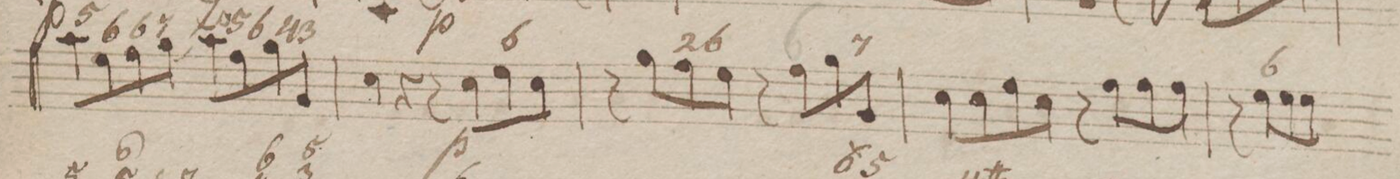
**kern	**fba	**dynam
*I"Organ.	*	*
*clefF4	*	*
*k[b-e-a-]	*	*
*met(c)	*	*
*M4/4	*	*
8c\L	5	.
8G\	6	.
8A-\	6	.
8B-\J	7	.
8c\L	5	.
8A-\	6	.
8B-\	4	.
8BB-/J	3	.
=20	=20	=20
4E-\	.	.
4r	.	.
8r	.	.
8E-\L	.	p
8G\	6	.
8E-\J	.	.
=21	=21	=21
8r	.	.
8B-\L	.	.
8A-\	2	.
8G\J	6	.
8r	.	.
8A-\L	.	.
8B-\	7	.
8BB-/J	.	.
=22	=22	=22
8E-\L	.	.
8E-\	.	.
8G\	.	.
8E-\J	.	.
8r	.	.
8A-\L	.	.
8A-\	.	.
8A-\J	.	.
=23	=23	=23
8r	.	.
8G\L	6	.
8G\	.	.
8G\J	.	.
*-	*-	*-
